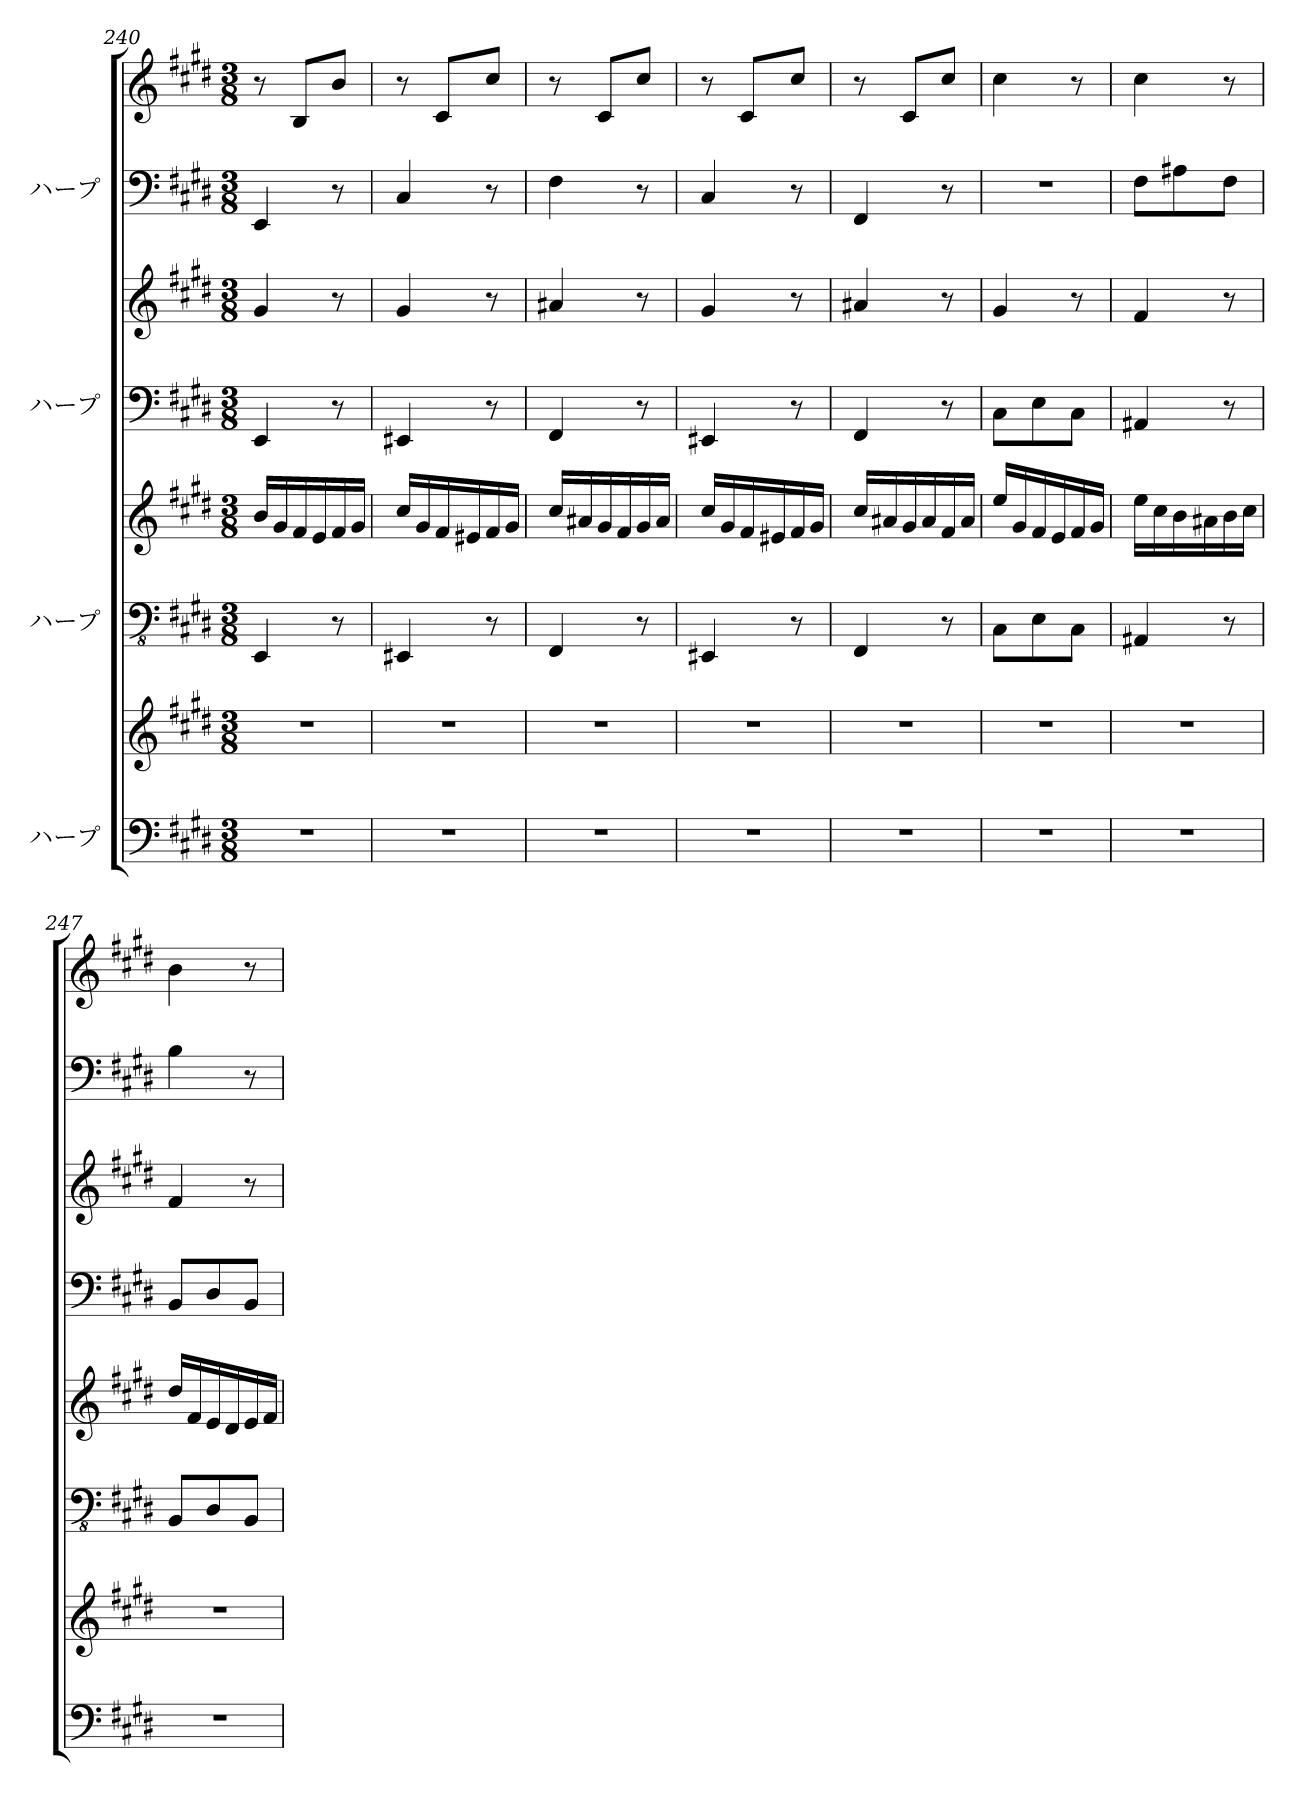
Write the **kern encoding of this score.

**kern	**kern	**kern	**kern	**kern	**kern	**kern	**kern
*part4	*part4	*part3	*part3	*part2	*part2	*part1	*part1
*staff8	*staff7	*staff6	*staff5	*staff4	*staff3	*staff2	*staff1
*I"ハープ	*	*I"ハープ	*	*I"ハープ	*	*I"ハープ	*
*clefF4	*clefG2	*clefFv4	*clefG2	*clefF4	*clefG2	*clefF4	*clefG2
*k[f#c#g#d#]	*k[f#c#g#d#]	*k[f#c#g#d#]	*k[f#c#g#d#]	*k[f#c#g#d#]	*k[f#c#g#d#]	*k[f#c#g#d#]	*k[f#c#g#d#]
*M3/8	*M3/8	*M3/8	*M3/8	*M3/8	*M3/8	*M3/8	*M3/8
=240	=240	=240	=240	=240	=240	=240	=240
4.r	4.r	4EEE/	16b/LL	4EE/	4g#/	4EE/	8r
.	.	.	16g#/	.	.	.	.
.	.	.	16f#/	.	.	.	8B/L
.	.	.	16e/	.	.	.	.
.	.	8r	16f#/	8r	8r	8r	8b/J
.	.	.	16g#/JJ	.	.	.	.
=241	=241	=241	=241	=241	=241	=241	=241
4.r	4.r	4EEE#X/	16cc#/LL	4EE#X/	4g#/	4C#/	8r
.	.	.	16g#/	.	.	.	.
.	.	.	16f#/	.	.	.	8c#/L
.	.	.	16e#X/	.	.	.	.
.	.	8r	16f#/	8r	8r	8r	8cc#/J
.	.	.	16g#/JJ	.	.	.	.
=242	=242	=242	=242	=242	=242	=242	=242
4.r	4.r	4FFF#/	16cc#/LL	4FF#/	4a#X/	4F#\	8r
.	.	.	16a#X/	.	.	.	.
.	.	.	16g#/	.	.	.	8c#/L
.	.	.	16f#/	.	.	.	.
.	.	8r	16g#/	8r	8r	8r	8cc#/J
.	.	.	16a#/JJ	.	.	.	.
!!LO:PB:g=z
=243	=243	=243	=243	=243	=243	=243	=243
4.r	4.r	4EEE#X/	16cc#/LL	4EE#X/	4g#/	4C#/	8r
.	.	.	16g#/	.	.	.	.
.	.	.	16f#/	.	.	.	8c#/L
.	.	.	16e#X/	.	.	.	.
.	.	8r	16f#/	8r	8r	8r	8cc#/J
.	.	.	16g#/JJ	.	.	.	.
=244	=244	=244	=244	=244	=244	=244	=244
4.r	4.r	4FFF#/	16cc#/LL	4FF#/	4a#X/	4FF#/	8r
.	.	.	16a#X/	.	.	.	.
.	.	.	16g#/	.	.	.	8c#/L
.	.	.	16a#/	.	.	.	.
.	.	8r	16f#/	8r	8r	8r	8cc#/J
.	.	.	16a#/JJ	.	.	.	.
=245	=245	=245	=245	=245	=245	=245	=245
4.r	4.r	8CC#\L	16ee/LL	8C#\L	4g#/	4.r	4cc#\
.	.	.	16g#/	.	.	.	.
.	.	8EE\	16f#/	8E\	.	.	.
.	.	.	16e/	.	.	.	.
.	.	8CC#\J	16f#/	8C#\J	8r	.	8r
.	.	.	16g#/JJ	.	.	.	.
=246	=246	=246	=246	=246	=246	=246	=246
4.r	4.r	4AAA#X/	16ee\LL	4AA#X/	4f#/	8F#\L	4cc#\
.	.	.	16cc#\	.	.	.	.
.	.	.	16b\	.	.	8A#X\	.
.	.	.	16a#X\	.	.	.	.
.	.	8r	16b\	8r	8r	8F#\J	8r
.	.	.	16cc#\JJ	.	.	.	.
=247	=247	=247	=247	=247	=247	=247	=247
4.r	4.r	8BBB/L	16dd#/LL	8BB/L	4f#/	4B\	4b\
.	.	.	16f#/	.	.	.	.
.	.	8DD#/	16e/	8D#/	.	.	.
.	.	.	16d#/	.	.	.	.
.	.	8BBB/J	16e/	8BB/J	8r	8r	8r
.	.	.	16f#/JJ	.	.	.	.
=	=	=	=	=	=	=	=
*-	*-	*-	*-	*-	*-	*-	*-
